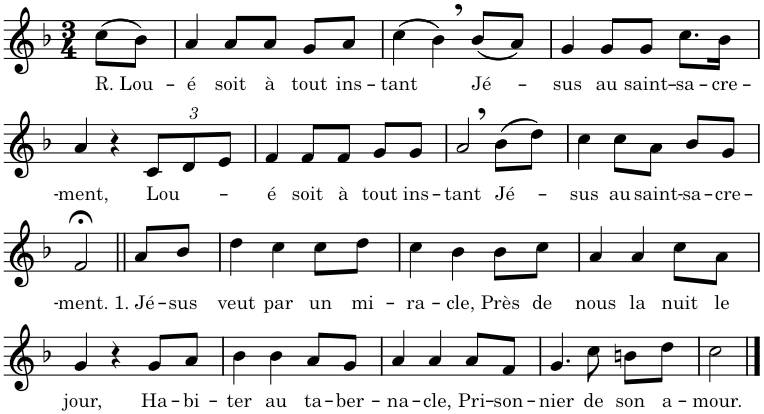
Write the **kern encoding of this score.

**kern	**text
*part1	*part1
*staff1	*staff1
*I"1	*
*clefG2	*
*k[b-]	*
*M3/4	*
=1	=1
!	!LO:LY:b
(8cc\L	R. Lou-
8b-\J)	.
=2	=2
!	!LO:LY:b
4a/	-é
!	!LO:LY:b
8a/L	soit
!	!LO:LY:b
8a/J	à
!	!LO:LY:b
8g/L	tout
!	!LO:LY:b
8a/J	ins-
=3	=3
!	!LO:LY:b
(4cc\	-tant
4b-,\)	.
!	!LO:LY:b
(8b-/L	Jé-
8a/J)	.
=4	=4
!	!LO:LY:b
4g/	-sus
!	!LO:LY:b
8g/L	au
!	!LO:LY:b
8g/J	saint-
!	!LO:LY:b
8.cc\L	-sa-
!	!LO:LY:b
16b-\Jk	-cre-
!!LO:LB:g=z
=5	=5
!	!LO:LY:b
4a/	-ment,
4r	.
*Xbrackettup	*
!	!LO:LY:b
12c/L	Lou-
12d/	.
12e/J	.
=6	=6
!	!LO:LY:b
4f/	-é
!	!LO:LY:b
8f/L	soit
!	!LO:LY:b
8f/J	à
!	!LO:LY:b
8g/L	tout
!	!LO:LY:b
8g/J	ins-
=7	=7
!	!LO:LY:b
2a,/	-tant
!	!LO:LY:b
(8b-\L	Jé-
8dd\J)	.
=8	=8
!	!LO:LY:b
4cc\	-sus
!	!LO:LY:b
8cc\L	au
!	!LO:LY:b
8a\J	saint-
!	!LO:LY:b
8b-/L	-sa-
!	!LO:LY:b
8g/J	-cre-
!!LO:LB:g=z
=9	=9
!	!LO:LY:b
2f;</	-ment.
=10||	=10||
!	!LO:LY:b
8a/L	1. Jé-
!	!LO:LY:b
8b-/J	-sus
=11	=11
!	!LO:LY:b
4dd\	veut
!	!LO:LY:b
4cc\	par
!	!LO:LY:b
8cc\L	un
!	!LO:LY:b
8dd\J	mi-
=12	=12
!	!LO:LY:b
4cc\	-ra-
!	!LO:LY:b
4b-\	-cle,
!	!LO:LY:b
8b-\L	Près
!	!LO:LY:b
8cc\J	de
=13	=13
!	!LO:LY:b
4a/	nous
!	!LO:LY:b
4a/	la
!	!LO:LY:b
8cc\L	nuit
!	!LO:LY:b
8a\J	le
!!LO:LB:g=z
=14	=14
!	!LO:LY:b
4g/	jour,
4r	.
!	!LO:LY:b
8g/L	Ha-
!	!LO:LY:b
8a/J	-bi-
=15	=15
!	!LO:LY:b
4b-\	-ter
!	!LO:LY:b
4b-\	au
!	!LO:LY:b
8a/L	ta-
!	!LO:LY:b
8g/J	-ber-
=16	=16
!	!LO:LY:b
4a/	-na-
!	!LO:LY:b
4a/	-cle,
!	!LO:LY:b
8a/L	Pri-
!	!LO:LY:b
8f/J	-son-
=17	=17
!	!LO:LY:b
4.g/	-nier
!	!LO:LY:b
8cc\	de
!	!LO:LY:b
8bn\L	son
!	!LO:LY:b
8dd\J	a-
=18	=18
!	!LO:LY:b
2cc\	-mour.
==	==
*-	*-
